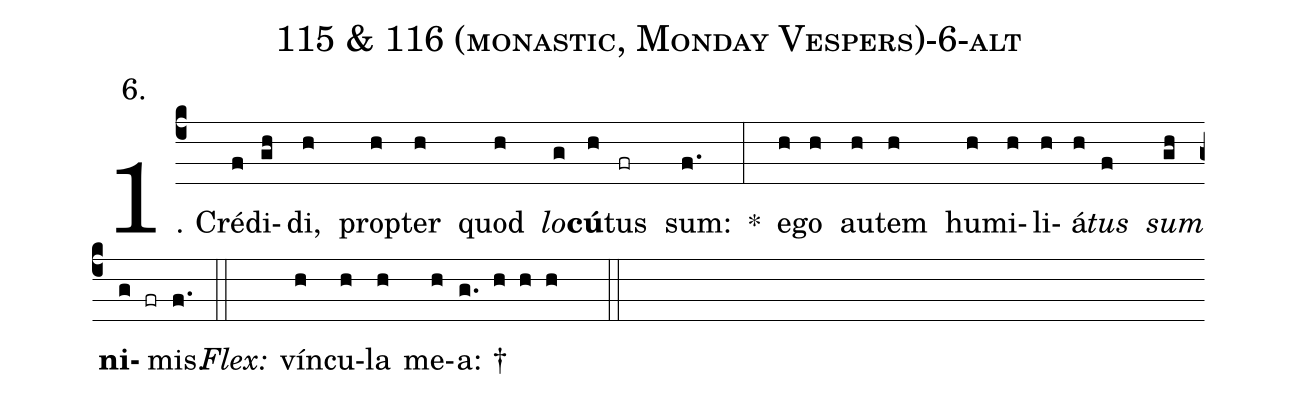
name: 115 & 116 (monastic, Monday Vespers)-6-alt;
annotation: 6.;
%%
(c4)1. Cré(f)di(gh)di,(h) prop(h)ter(h) quod(h) <i>lo</i>(g)<b>cú</b>(h)tus(fr) sum:(f.) *(:) e(h)go(h) au(h)tem(h) hu(h)mi(h)li(h)á(h)<i>tus</i>(f) <i>sum</i>(gh) <b>ni</b>(g fr)mis.(f.) (::)
<i>Flex:</i>()  vín(h)cu(h)la(h) me(h)a: †(g. h h h  ::)
